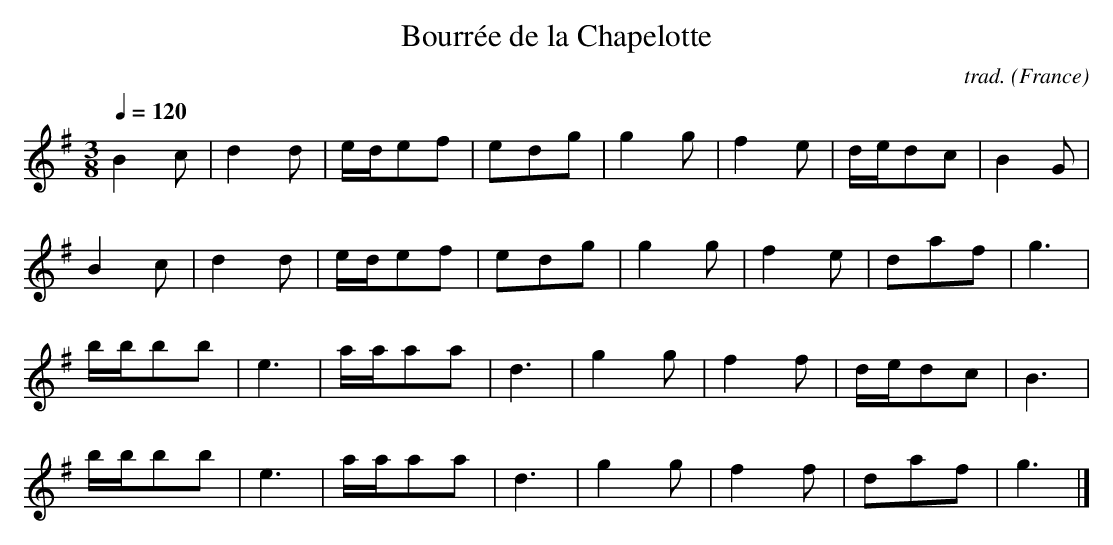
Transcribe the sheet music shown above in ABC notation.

X:1
T:Bourrée de la Chapelotte
C:trad.
O:France
M:3/8
L:1/8
Q:1/4=120
K:Gmaj
B2c|d2d|e/2d/2ef|edg|g2g|f2e|d/2e/2dc|B2G|
B2c|d2d|e/2d/2ef|edg|g2g|f2e|daf|g3|
b/2b/2bb|e3|a/2a/2aa|d3|g2g|f2f|d/2e/2dc|B3|
b/2b/2bb|e3|a/2a/2aa|d3|g2g|f2f|daf|g3|]
